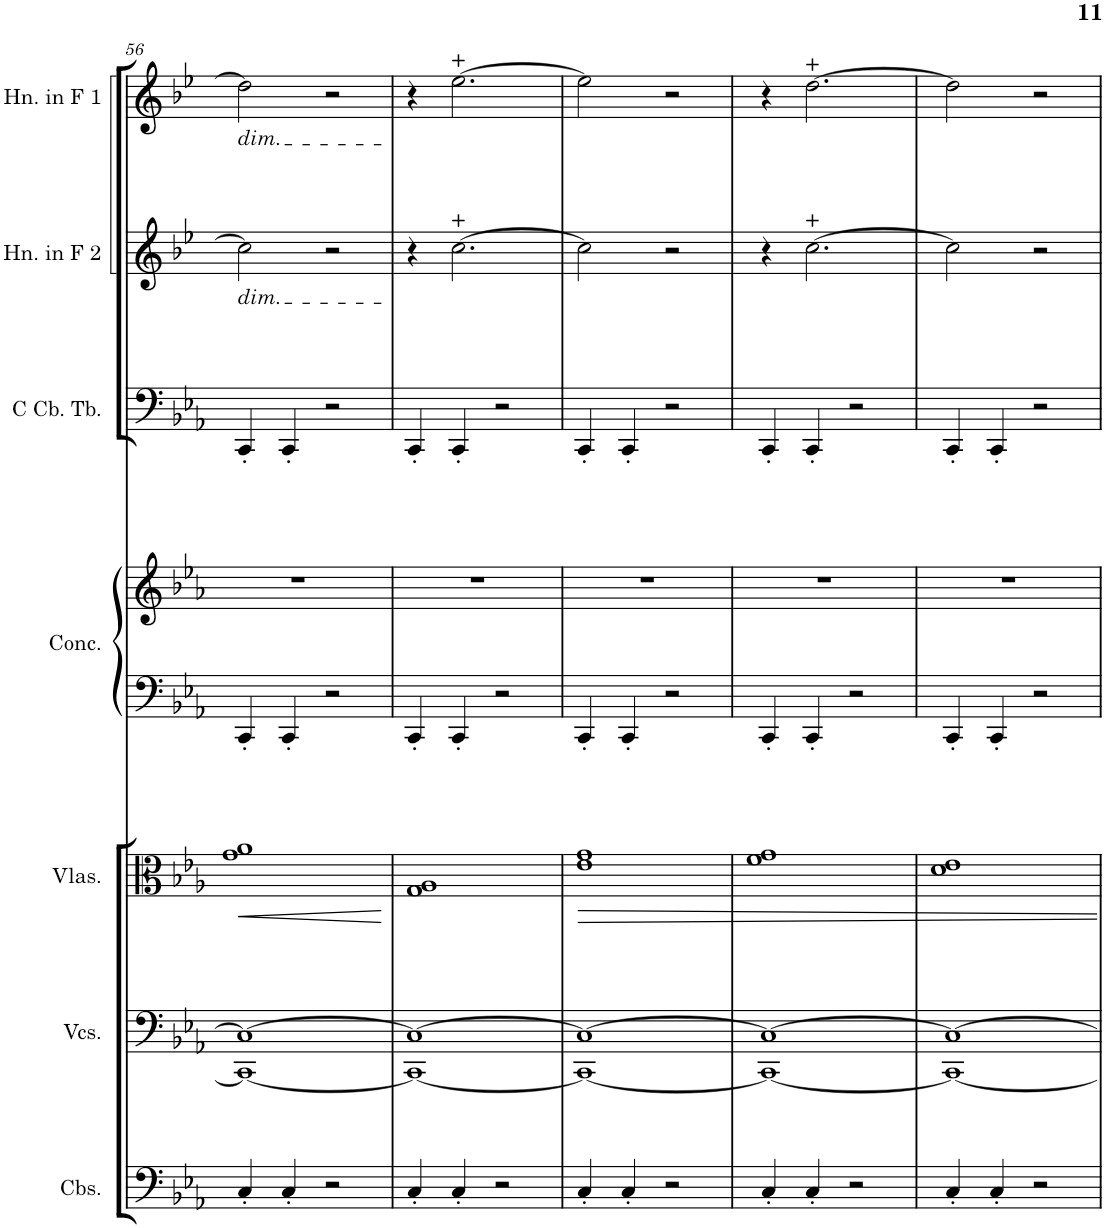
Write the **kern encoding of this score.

**kern	**kern	**kern	**dynam	**kern	**kern	**kern	**kern	**kern
*part7	*part6	*part5	*part5	*part4	*part4	*part3	*part2	*part1
*staff8	*staff7	*staff6	*staff6	*staff5	*staff4	*staff3	*staff2	*staff1
*I"Contrabasses	*I"Violoncellos	*I"Violas	*	*I"Concertina	*	*I"C Contrabass Tuba	*I"Horn in F 2	*I"Horn in F 1
*I'Cbs.	*I'Vcs.	*I'Vlas.	*	*I'Conc.	*	*I'C Cb. Tb.	*I'Hn. in F 2	*I'Hn. in F 1
!!LO:PB:g=z
*clefF4	*clefF4	*clefC3	*	*clefF4	*clefG2	*clefF4	*clefG2	*clefG2
*Trd7c12	*	*	*	*	*	*	*Trd4c7	*Trd4c7
*k[b-e-a-]	*k[b-e-a-]	*k[b-e-a-]	*	*k[b-e-a-]	*k[b-e-a-]	*k[b-e-a-]	*k[b-e-]	*k[b-e-]
*M4/4	*M4/4	*M4/4	*	*M4/4	*M4/4	*M4/4	*M4/4	*M4/4
=56	=56	=56	=56	=56	=56	=56	=56	=56
!	!	!	!	!	!	!	!	!LO:TX:b:i:t=dim.
!	!	!	!	!	!	!	!LO:TX:b:i:t=dim.	!
!	!	!	!LO:HP:b	!	!	!	!	!
4C'/	1CC_ 1C_	1g 1a-	<	4CC'/	1r	4CC'/	2cc\]	2dd\]
4C'/	.	.	.	4CC'/	.	4CC'/	.	.
2r	.	.	.	2r	.	2r	2r	2r
.	.	.	[	.	.	.	.	.
=57	=57	=57	=57	=57	=57	=57	=57	=57
4C'/	1CC_ 1C_	1G 1A-	.	4CC'/	1r	4CC'/	4r	4r
4C'/	.	.	.	4CC'/	.	4CC'/	[2.cc\	[2.ee-\
2r	.	.	.	2r	.	2r	.	.
=58	=58	=58	=58	=58	=58	=58	=58	=58
4C'/	1CC_ 1C_	1e- 1g	.	4CC'/	1r	4CC'/	2cc\]	2ee-\]
4C'/	.	.	.	4CC'/	.	4CC'/	.	.
2r	.	.	.	2r	.	2r	2r	2r
=59	=59	=59	=59	=59	=59	=59	=59	=59
4C'/	1CC_ 1C_	1f 1g	.	4CC'/	1r	4CC'/	4r	4r
4C'/	.	.	.	4CC'/	.	4CC'/	[2.cc\	[2.dd\
2r	.	.	.	2r	.	2r	.	.
=60	=60	=60	=60	=60	=60	=60	=60	=60
4C'/	1CC_ 1C_	1d 1e-	.	4CC'/	1r	4CC'/	2cc\]	2dd\]
4C'/	.	.	.	4CC'/	.	4CC'/	.	.
2r	.	.	.	2r	.	2r	2r	2r
=	=	=	=	=	=	=	=	=
*-	*-	*-	*-	*-	*-	*-	*-	*-
